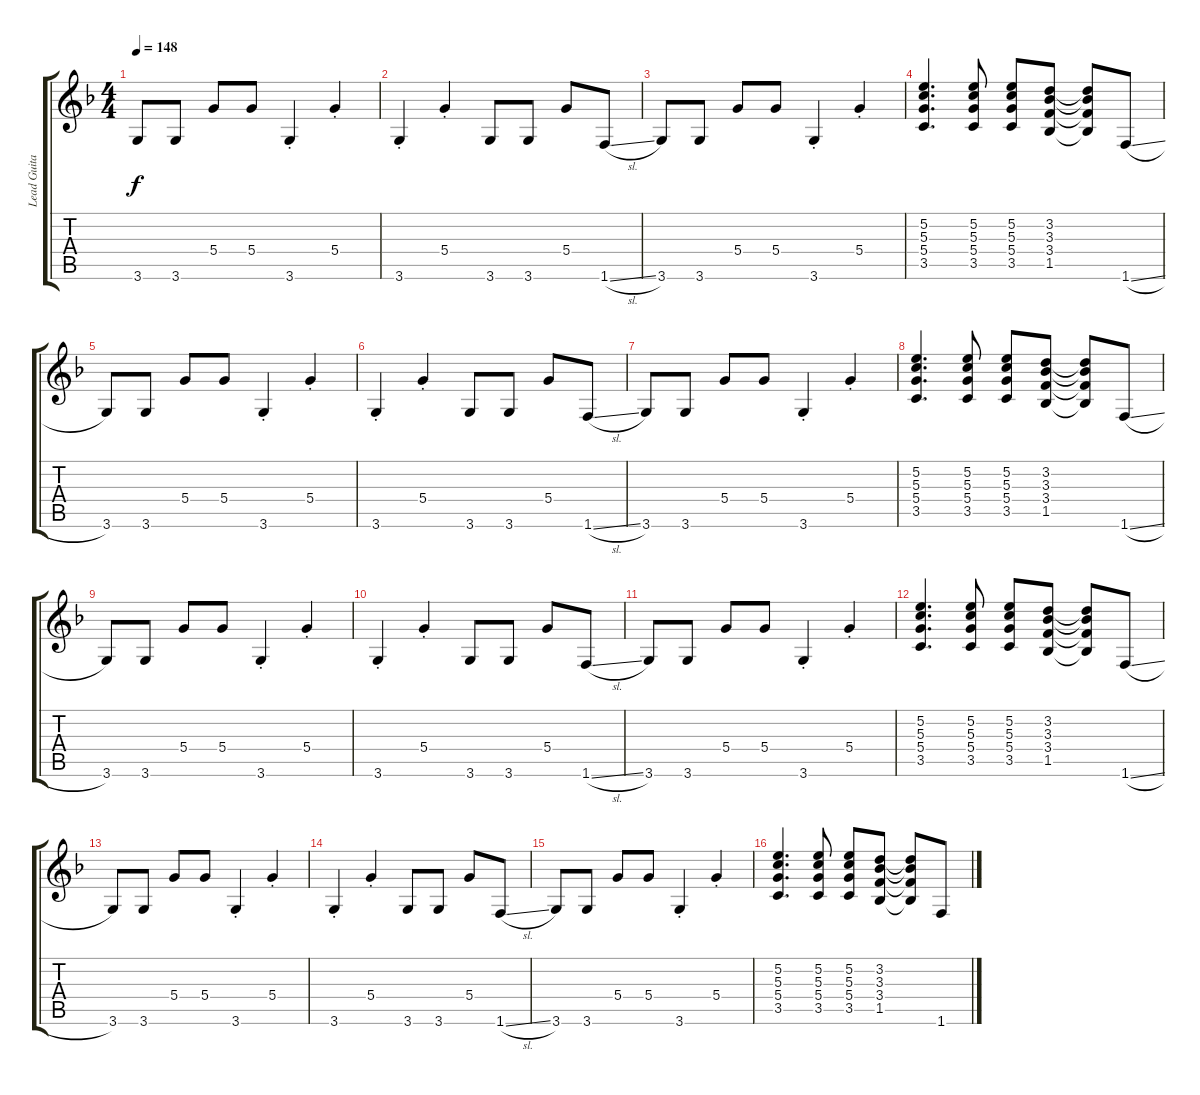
\track ("Lead Guitar" "Lead Guita") {instrument overdrivenguitar}
\staff {score tabs}
\tuning (E4 B3 G3 D3 A2 E2) {hide}
\ts (4 4)
\tempo 148
\clef g2
\ks f
3.6.8{dy f} 3.6.8 5.4.8 5.4.8 3.6{st}.4 5.4{st}.4 |
3.6{st}.4 5.4{st}.4 3.6.8 3.6.8 5.4.8 1.6{sl}.8 |
3.6.8 3.6.8 5.4.8 5.4.8 3.6{st}.4 5.4{st}.4 |
(5.2 5.3 5.4 3.5).4{d} (5.2 5.3 5.4 3.5).8 (5.2 5.3 5.4 3.5).8 (3.2 3.3 3.4 1.5).8 (3.2{t} 3.3{t} 3.4{t} 1.5{t}).8 1.6{sl}.8 |
3.6.8 3.6.8 5.4.8 5.4.8 3.6{st}.4 5.4{st}.4 |
3.6{st}.4 5.4{st}.4 3.6.8 3.6.8 5.4.8 1.6{sl}.8 |
3.6.8 3.6.8 5.4.8 5.4.8 3.6{st}.4 5.4{st}.4 |
(5.2 5.3 5.4 3.5).4{d} (5.2 5.3 5.4 3.5).8 (5.2 5.3 5.4 3.5).8 (3.2 3.3 3.4 1.5).8 (3.2{t} 3.3{t} 3.4{t} 1.5{t}).8 1.6{sl}.8 |
3.6.8 3.6.8 5.4.8 5.4.8 3.6{st}.4 5.4{st}.4 |
3.6{st}.4 5.4{st}.4 3.6.8 3.6.8 5.4.8 1.6{sl}.8 |
3.6.8 3.6.8 5.4.8 5.4.8 3.6{st}.4 5.4{st}.4 |
(5.2 5.3 5.4 3.5).4{d} (5.2 5.3 5.4 3.5).8 (5.2 5.3 5.4 3.5).8 (3.2 3.3 3.4 1.5).8 (3.2{t} 3.3{t} 3.4{t} 1.5{t}).8 1.6{sl}.8 |
3.6.8 3.6.8 5.4.8 5.4.8 3.6{st}.4 5.4{st}.4 |
3.6{st}.4 5.4{st}.4 3.6.8 3.6.8 5.4.8 1.6{sl}.8 |
3.6.8 3.6.8 5.4.8 5.4.8 3.6{st}.4 5.4{st}.4 |
(5.2 5.3 5.4 3.5).4{d} (5.2 5.3 5.4 3.5).8 (5.2 5.3 5.4 3.5).8 (3.2 3.3 3.4 1.5).8 (3.2{t} 3.3{t} 3.4{t} 1.5{t}).8 1.6{sl}.8
